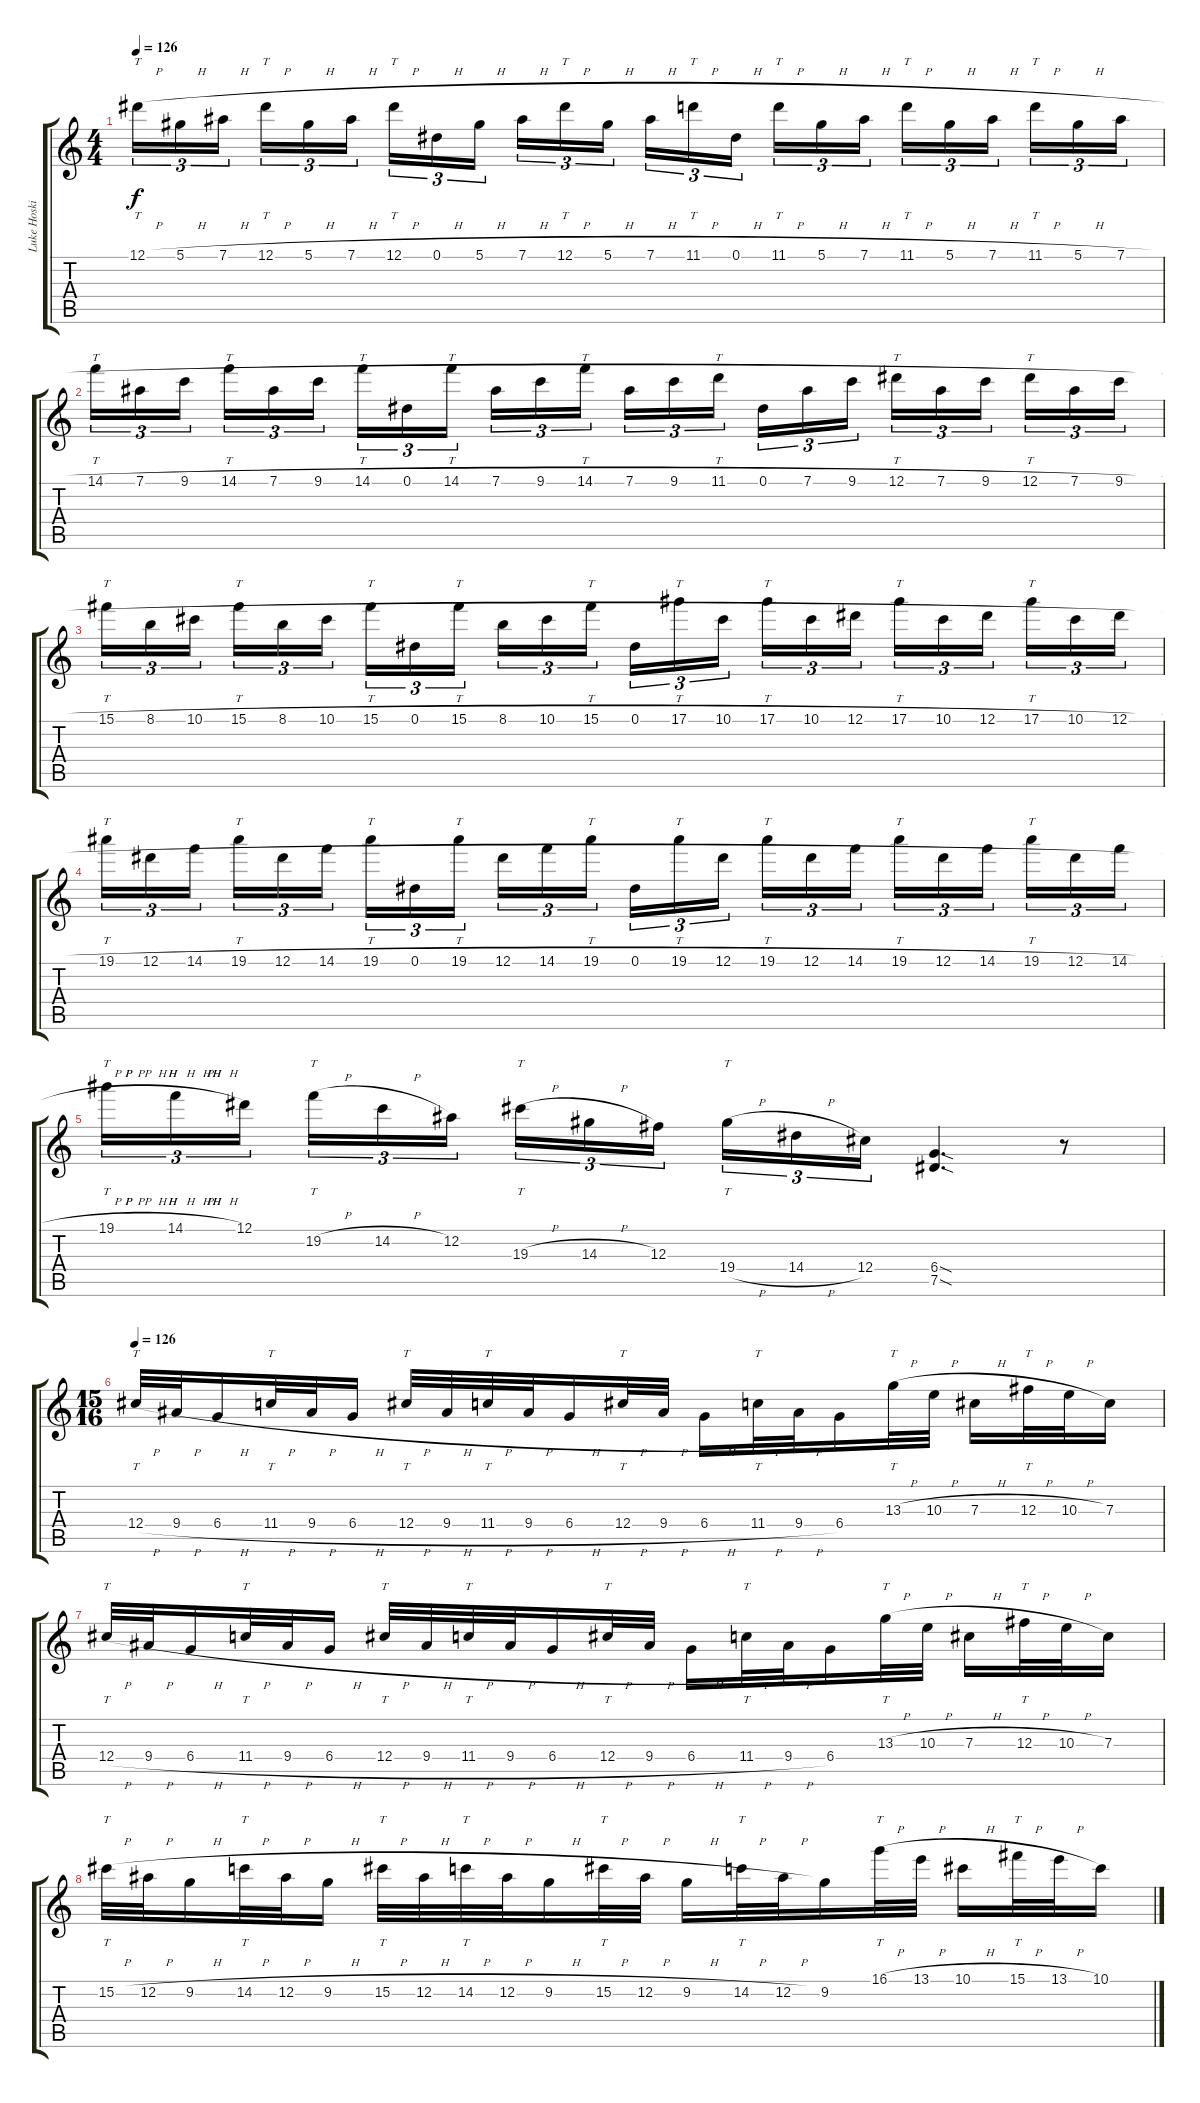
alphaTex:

\track ("Luke Hoskin" "Luke Hoski") {instrument overdrivenguitar}
\staff {score tabs}
\tuning (Eb4 Bb3 Gb3 Db3 Ab2 Eb2) {hide}
\ts (4 4)
\tempo 126
\clef g2
\ks c
12.1{h}.16{tt tu (3 2) dy f} 5.1{h}.16{tu (3 2)} 7.1{h}.16{tu (3 2) beam splitsecondary} 12.1{h}.16{tt tu (3 2)} 5.1{h}.16{tu (3 2)} 7.1{h}.16{tu (3 2)} 12.1{h}.16{tt tu (3 2)} 0.1{h}.16{tu (3 2)} 5.1{h}.16{tu (3 2) beam splitsecondary} 7.1{h}.16{tu (3 2)} 12.1{h}.16{tt tu (3 2)} 5.1{h}.16{tu (3 2)} 7.1{h}.16{tu (3 2)} 11.1{h}.16{tt tu (3 2)} 0.1{h}.16{tu (3 2) beam splitsecondary} 11.1{h}.16{tt tu (3 2)} 5.1{h}.16{tu (3 2)} 7.1{h}.16{tu (3 2)} 11.1{h}.16{tt tu (3 2)} 5.1{h}.16{tu (3 2)} 7.1{h}.16{tu (3 2) beam splitsecondary} 11.1{h}.16{tt tu (3 2)} 5.1{h}.16{tu (3 2)} 7.1{h}.16{tu (3 2)} |
14.1{h}.16{tt tu (3 2)} 7.1{h}.16{tu (3 2)} 9.1{h}.16{tu (3 2) beam splitsecondary} 14.1{h}.16{tt tu (3 2)} 7.1{h}.16{tu (3 2)} 9.1{h}.16{tu (3 2)} 14.1{h}.16{tt tu (3 2)} 0.1{h}.16{tu (3 2)} 14.1{h}.16{tt tu (3 2) beam splitsecondary} 7.1{h}.16{tu (3 2)} 9.1{h}.16{tu (3 2)} 14.1{h}.16{tt tu (3 2)} 7.1{h}.16{tu (3 2)} 9.1{h}.16{tu (3 2)} 11.1{h}.16{tt tu (3 2) beam splitsecondary} 0.1{h}.16{tu (3 2)} 7.1{h}.16{tu (3 2)} 9.1{h}.16{tu (3 2)} 12.1{h}.16{tt tu (3 2)} 7.1{h}.16{tu (3 2)} 9.1{h}.16{tu (3 2) beam splitsecondary} 12.1{h}.16{tt tu (3 2)} 7.1{h}.16{tu (3 2)} 9.1{h}.16{tu (3 2)} |
15.1{h}.16{tt tu (3 2)} 8.1{h}.16{tu (3 2)} 10.1{h}.16{tu (3 2) beam splitsecondary} 15.1{h}.16{tt tu (3 2)} 8.1{h}.16{tu (3 2)} 10.1{h}.16{tu (3 2)} 15.1{h}.16{tt tu (3 2)} 0.1{h}.16{tu (3 2)} 15.1{h}.16{tt tu (3 2) beam splitsecondary} 8.1{h}.16{tu (3 2)} 10.1{h}.16{tu (3 2)} 15.1{h}.16{tt tu (3 2)} 0.1{h}.16{tu (3 2)} 17.1{h}.16{tt tu (3 2)} 10.1{h}.16{tu (3 2) beam splitsecondary} 17.1{h}.16{tt tu (3 2)} 10.1{h}.16{tu (3 2)} 12.1{h}.16{tu (3 2)} 17.1{h}.16{tt tu (3 2)} 10.1{h}.16{tu (3 2)} 12.1{h}.16{tu (3 2) beam splitsecondary} 17.1{h}.16{tt tu (3 2)} 10.1{h}.16{tu (3 2)} 12.1{h}.16{tu (3 2)} |
19.1{h}.16{tt tu (3 2)} 12.1{h}.16{tu (3 2)} 14.1{h}.16{tu (3 2) beam splitsecondary} 19.1{h}.16{tt tu (3 2)} 12.1{h}.16{tu (3 2)} 14.1{h}.16{tu (3 2)} 19.1{h}.16{tt tu (3 2)} 0.1{h}.16{tu (3 2)} 19.1{h}.16{tt tu (3 2) beam splitsecondary} 12.1{h}.16{tu (3 2)} 14.1{h}.16{tu (3 2)} 19.1{h}.16{tt tu (3 2)} 0.1{h}.16{tu (3 2)} 19.1{h}.16{tt tu (3 2)} 12.1{h}.16{tu (3 2) beam splitsecondary} 19.1{h}.16{tt tu (3 2)} 12.1{h}.16{tu (3 2)} 14.1{h}.16{tu (3 2)} 19.1{h}.16{tt tu (3 2)} 12.1{h}.16{tu (3 2)} 14.1{h}.16{tu (3 2) beam splitsecondary} 19.1{h}.16{tt tu (3 2)} 12.1{h}.16{tu (3 2)} 14.1{h}.16{tu (3 2)} |
19.1{h}.16{tt tu (3 2)} 14.1{h}.16{tu (3 2)} 12.1.16{tu (3 2) beam splitsecondary} 19.2{h}.16{tt tu (3 2)} 14.2{h}.16{tu (3 2)} 12.2.16{tu (3 2)} 19.3{h}.16{tt tu (3 2)} 14.3{h}.16{tu (3 2)} 12.3.16{tu (3 2) beam splitsecondary} 19.4{h}.16{tt tu (3 2)} 14.4{h}.16{tu (3 2)} 12.4.16{tu (3 2)} (6.4{sod} 7.5{sod}).4{d} r.8 |
\ts (15 16)
\tempo 126
12.4{h}.32{tt} 9.4{h}.32 6.4{h}.16 11.4{h}.32{tt} 9.4{h}.32 6.4{h}.16 12.4{h}.32{tt} 9.4{h}.32 11.4{h}.32{tt} 9.4{h}.32 6.4{h}.16 12.4{h}.32{tt} 9.4{h}.32 6.4{h}.16 11.4{h}.32{tt} 9.4{h}.32 6.4.16 13.3{h}.32{tt} 10.3{h}.32 7.3{h}.16 12.3{h}.32{tt} 10.3{h}.32 7.3.16 |
12.4{h}.32{tt} 9.4{h}.32 6.4{h}.16 11.4{h}.32{tt} 9.4{h}.32 6.4{h}.16 12.4{h}.32{tt} 9.4{h}.32 11.4{h}.32{tt} 9.4{h}.32 6.4{h}.16 12.4{h}.32{tt} 9.4{h}.32 6.4{h}.16 11.4{h}.32{tt} 9.4{h}.32 6.4.16 13.3{h}.32{tt} 10.3{h}.32 7.3{h}.16 12.3{h}.32{tt} 10.3{h}.32 7.3.16 |
15.2{h}.32{tt} 12.2{h}.32 9.2{h}.16 14.2{h}.32{tt} 12.2{h}.32 9.2{h}.16 15.2{h}.32{tt} 12.2{h}.32 14.2{h}.32{tt} 12.2{h}.32 9.2{h}.16 15.2{h}.32{tt} 12.2{h}.32 9.2{h}.16 14.2{h}.32{tt} 12.2{h}.32 9.2.16 16.1{h}.32{tt} 13.1{h}.32 10.1{h}.16 15.1{h}.32{tt} 13.1{h}.32 10.1.16
